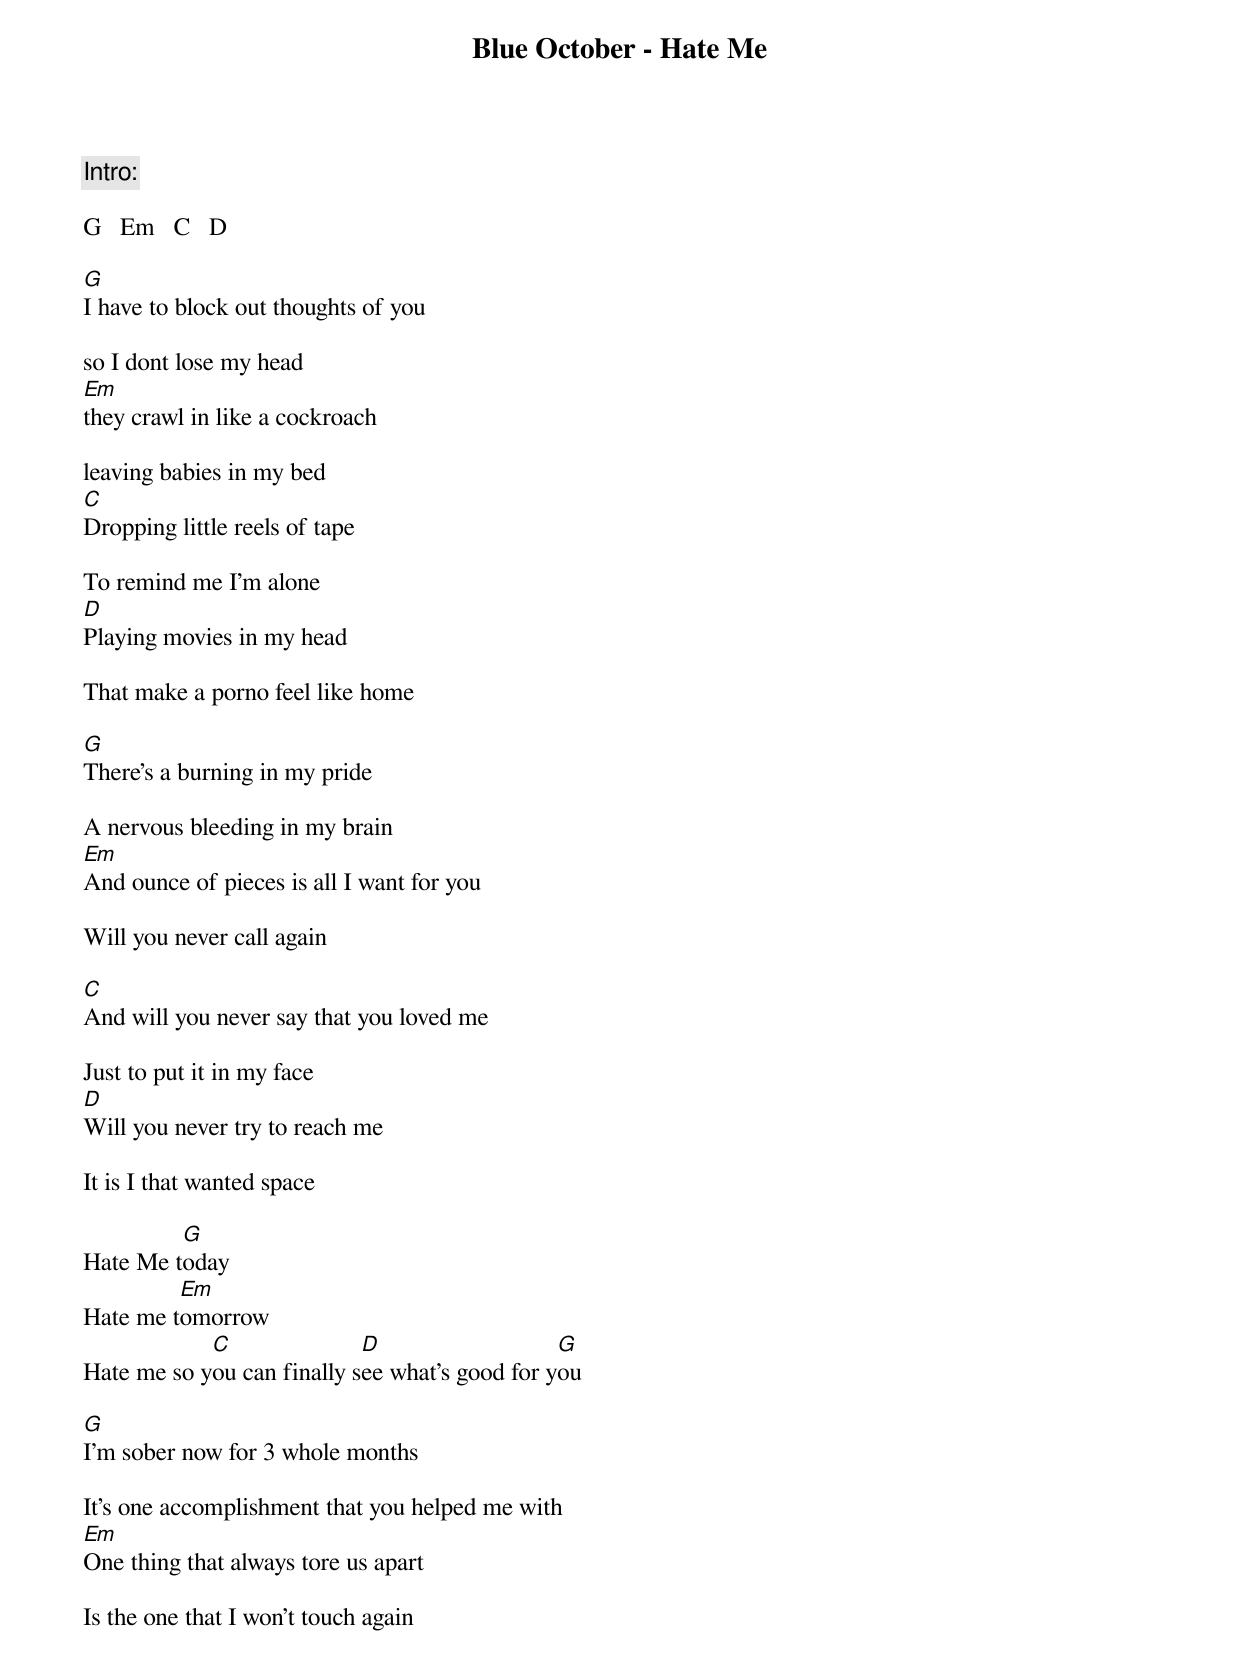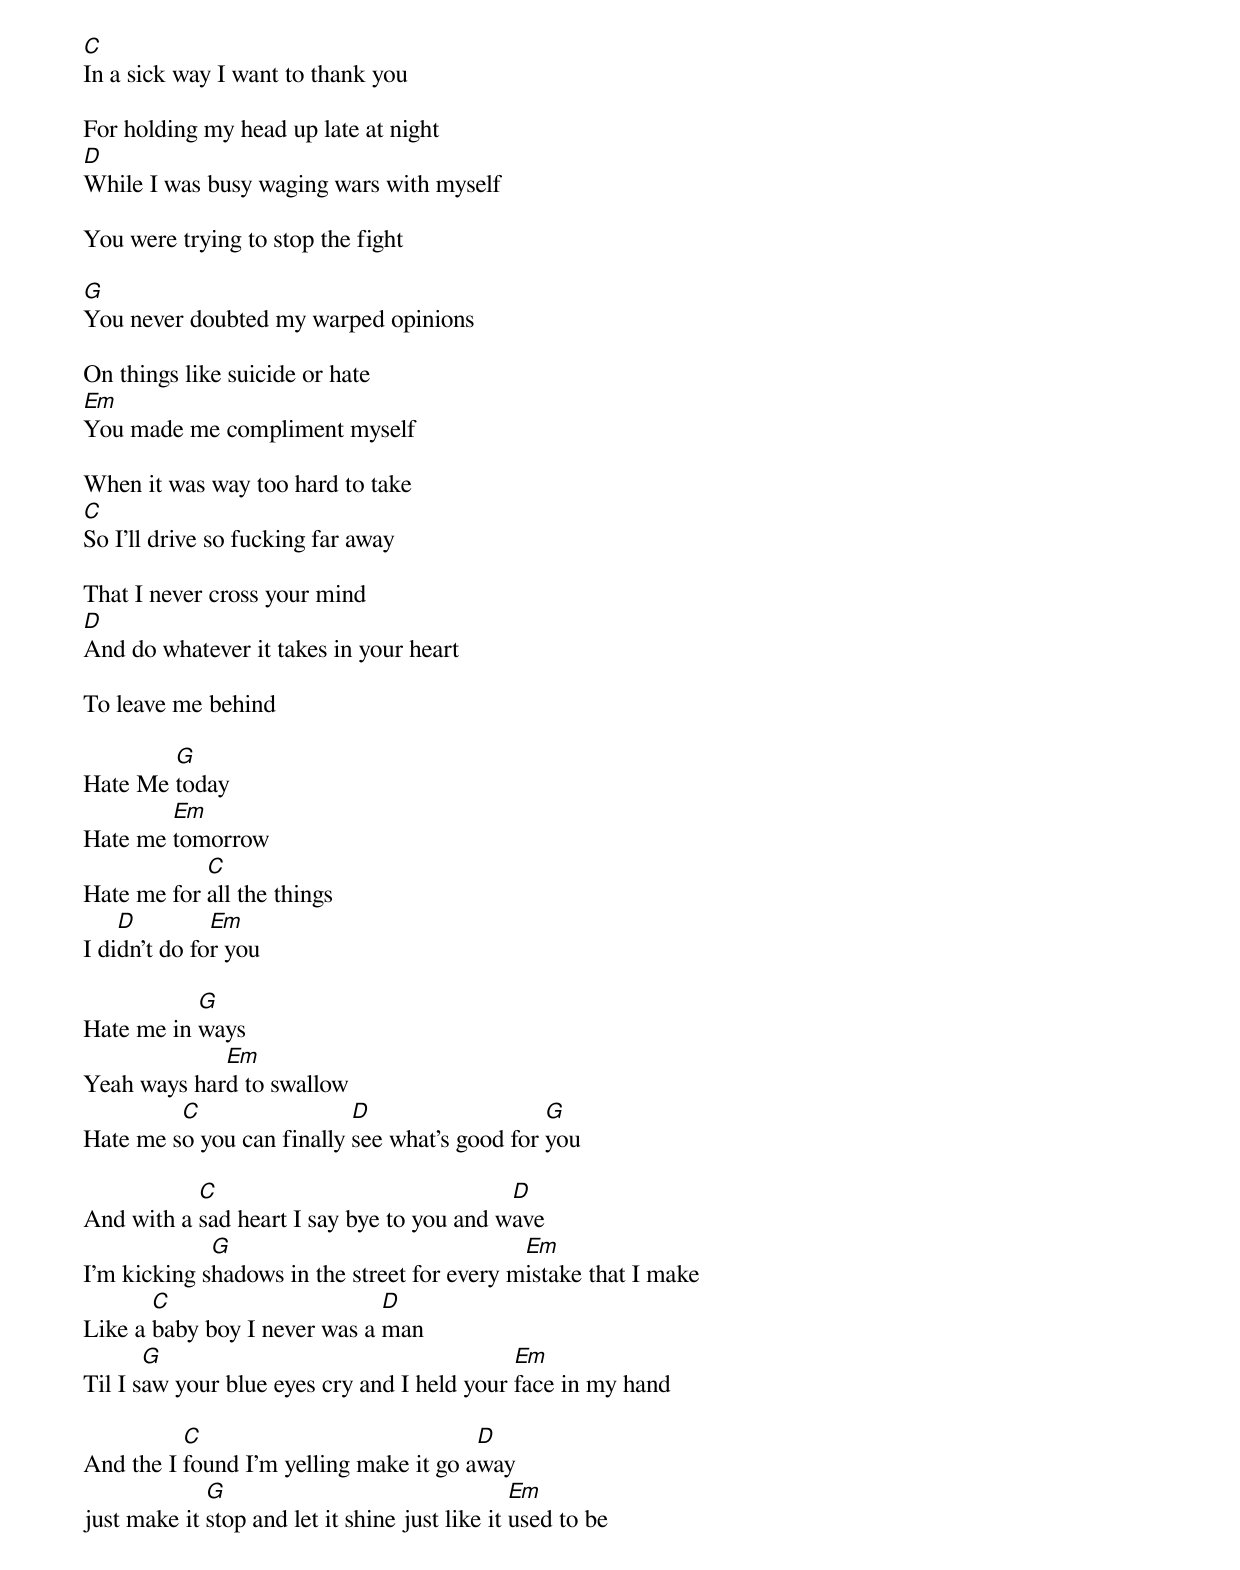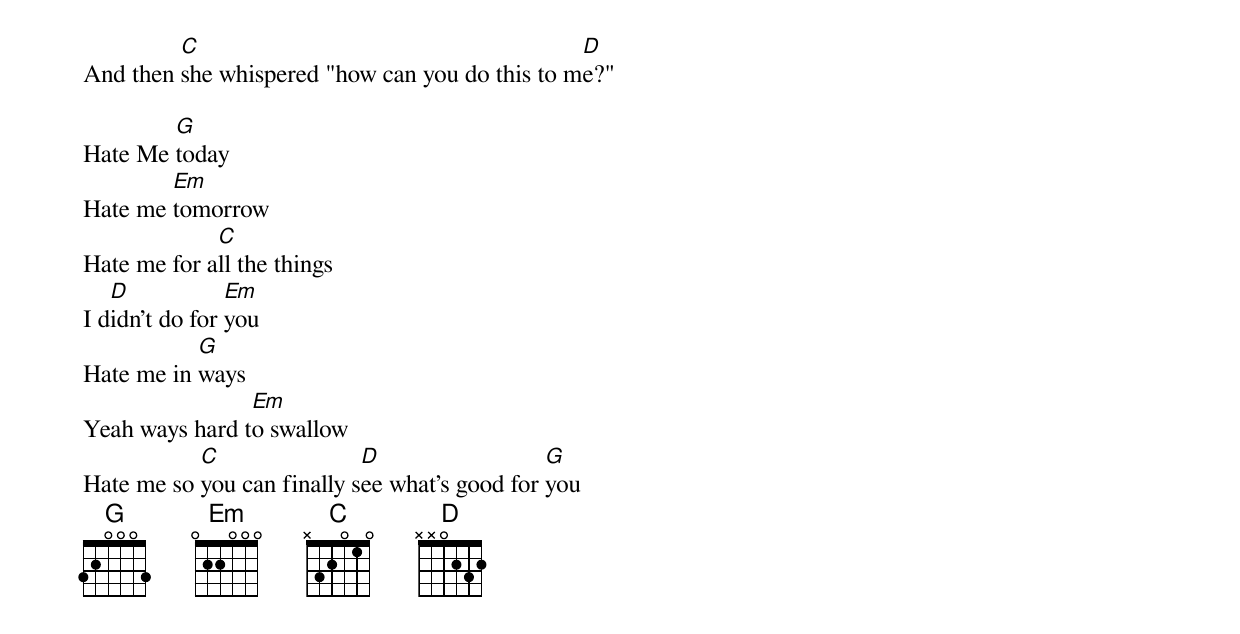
Blue October - Hate Me

Intro:

G   Em   C   D

G
I have to block out thoughts of you

so I dont lose my head
Em
they crawl in like a cockroach

leaving babies in my bed
C
Dropping little reels of tape

To remind me I'm alone
D
Playing movies in my head

That make a porno feel like home

G
There's a burning in my pride

A nervous bleeding in my brain
Em
And ounce of pieces is all I want for you

Will you never call again

C
And will you never say that you loved me

Just to put it in my face
D
Will you never try to reach me

It is I that wanted space

         G
Hate Me today
         Em
Hate me tomorrow
            C               D                   G
Hate me so you can finally see what's good for you

G
I'm sober now for 3 whole months

It's one accomplishment that you helped me with
Em
One thing that always tore us apart

Is the one that I won't touch again

C
In a sick way I want to thank you

For holding my head up late at night
D
While I was busy waging wars with myself

You were trying to stop the fight

G
You never doubted my warped opinions

On things like suicide or hate
Em
You made me compliment myself

When it was way too hard to take
C
So I'll drive so fucking far away

That I never cross your mind
D
And do whatever it takes in your heart

To leave me behind

        G
Hate Me today
        Em
Hate me tomorrow
            C
Hate me for all the things
    D         Em
I didn't do for you

           G
Hate me in ways
             Em
Yeah ways hard to swallow
         C                 D                   G
Hate me so you can finally see what's good for you

           C                               D
And with a sad heart I say bye to you and wave
             G                               Em
I'm kicking shadows in the street for every mistake that I make
       C                      D
Like a baby boy I never was a man
       G                                     Em
Til I saw your blue eyes cry and I held your face in my hand

          C                             D
And the I found I'm yelling make it go away
             G                                  Em
just make it stop and let it shine just like it used to be
         C                                      D
And then she whispered "how can you do this to me?"

        G
Hate Me today
        Em
Hate me tomorrow
             C
Hate me for all the things
   D            Em
I didn't do for you
           G
Hate me in ways
                Em
Yeah ways hard to swallow
           C                D                  G
Hate me so you can finally see what's good for you
